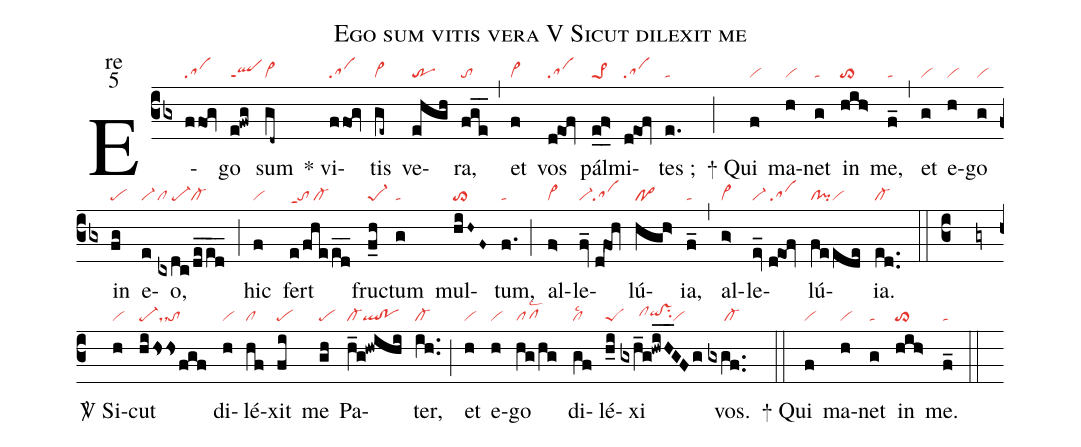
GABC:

name:Ego sum vitis vera V Sicut dilexit me;
office-part:re;
mode:5;
nabc-lines:1;
%%
(cb3) E(ffo@gv|sa)go(e!fwg|qlppt1) sum(gd~|vi>) <sp>*</sp>
vi(ffo@gv|sa)tis(ge~|vi>) ve(ehgh|tr)ra,(fge__|to) (,)
et(f|vi>) vos(d@eof|sa) pál(e_f>_0|pe>1)mi(d@eof|sa)tes ;(e.|ta) (;)

<sp>+</sp> Qui(f|vi) ma(h|vi)net(g|ta) in(hih>|to>) me,(f_|ta) (,)
et(g|vi) e(h|vi)go(g|vi) in(fg|pe) e(e|vi-)o,(cxdc/de_ed__|cl/pe-cl-) (;)
hic(f|vi) fert(e/fhe/ed__|toppt1/cl-) fruc(f_h|pe-1)tum(g|ta) mul(hiH~F~|to>)tum,(f.|ta) (;)
al(f>|vi>)le(fv_//d@foh|vi-sa)lú(hgh>|po>)ia,(f_|ta) (,)
al(g>|vi>)le(ev_//d@eof|vi-/sa)lú(fe/ede|cl!pivi)ia.(ed..//::c3gy|cl-)

<sp>V/</sp> Si(h|vi)cut(hihshsfgf|pe-dsto) di(h|vi)lé(hf|cl)xit(fi|pe)
me(gh|pe) Pa(h_g!hwihi|cl-ql!po)ter,(ih..|cl-) (;)
et(h|vi) e(h|vi)go(hg/hg|pflsc2)
di(gf|cllsc2)lé(h_i|peS)xi(gxh_g@hwiH__GFg|//////clhhqihh!vshhsu2vi) vos.(gxgf.. |/////cl-) (::)

<sp>+</sp> Qui(f|vi) ma(h|vi)net(g|ta) in(hih>|to>) me.(f_|ta) (::)
